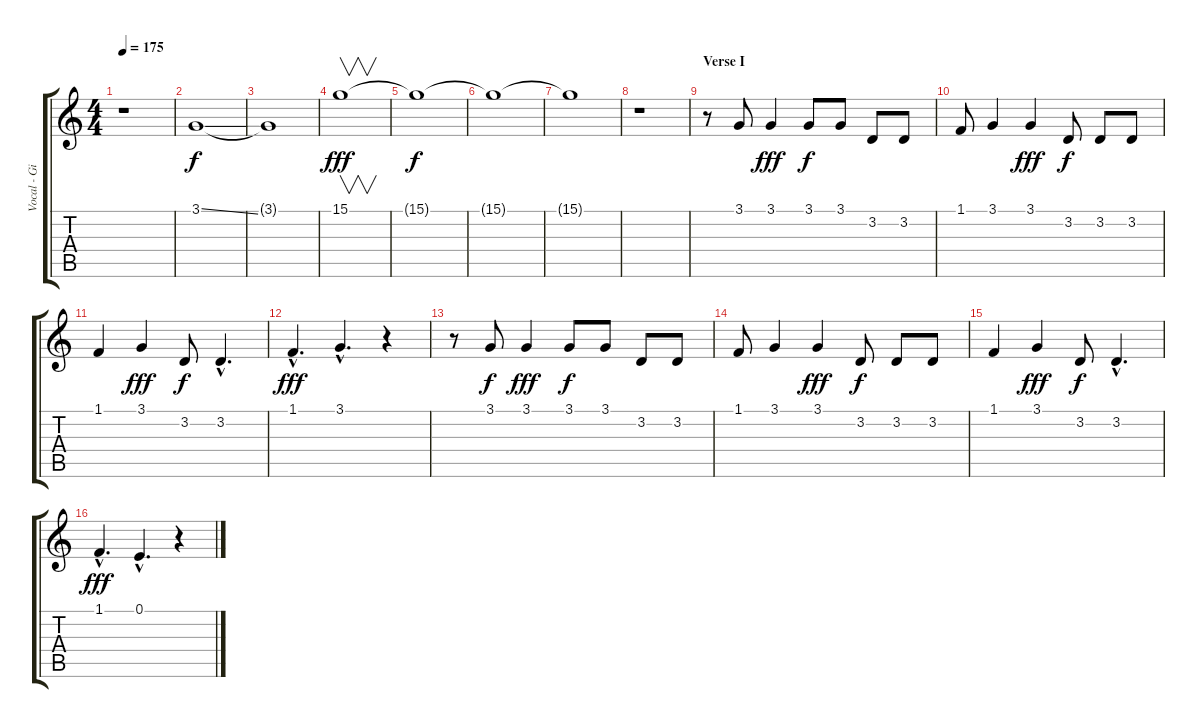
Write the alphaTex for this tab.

\track ("Vocal - Gillan" "Vocal - Gi") {instrument voiceoohs}
\staff {score tabs}
\tuning (E4 B3 G3 D3 A2 E2) {hide}
\ts (4 4)
\tempo 175
\clef g2
\ks c
r.1{dy f} |
3.1{ss}.1 |
3.1{t}.1 |
15.1.1{v dy fff} |
15.1{t}.1{dy f} |
15.1{t}.1 |
15.1{t}.1 |
r.1 |
\section ("" "Verse I")
r.8 3.1.8{volume 13} 3.1.4{dy fff} 3.1.8{dy f} 3.1.8 3.2.8 3.2.8 |
1.1.8 3.1.4 3.1.4{dy fff} 3.2.8{dy f} 3.2.8 3.2.8 |
1.1.4 3.1.4{dy fff} 3.2.8{dy f} 3.2{hac}.4{d} |
1.1{hac}.4{d dy fff} 3.1{hac}.4{d} r.4 |
r.8 3.1.8{dy f} 3.1.4{dy fff} 3.1.8{dy f} 3.1.8 3.2.8 3.2.8 |
1.1.8 3.1.4 3.1.4{dy fff} 3.2.8{dy f} 3.2.8 3.2.8 |
1.1.4 3.1.4{dy fff} 3.2.8{dy f} 3.2{hac}.4{d} |
1.1{hac}.4{d dy fff} 0.1{hac}.4{d} r.4
